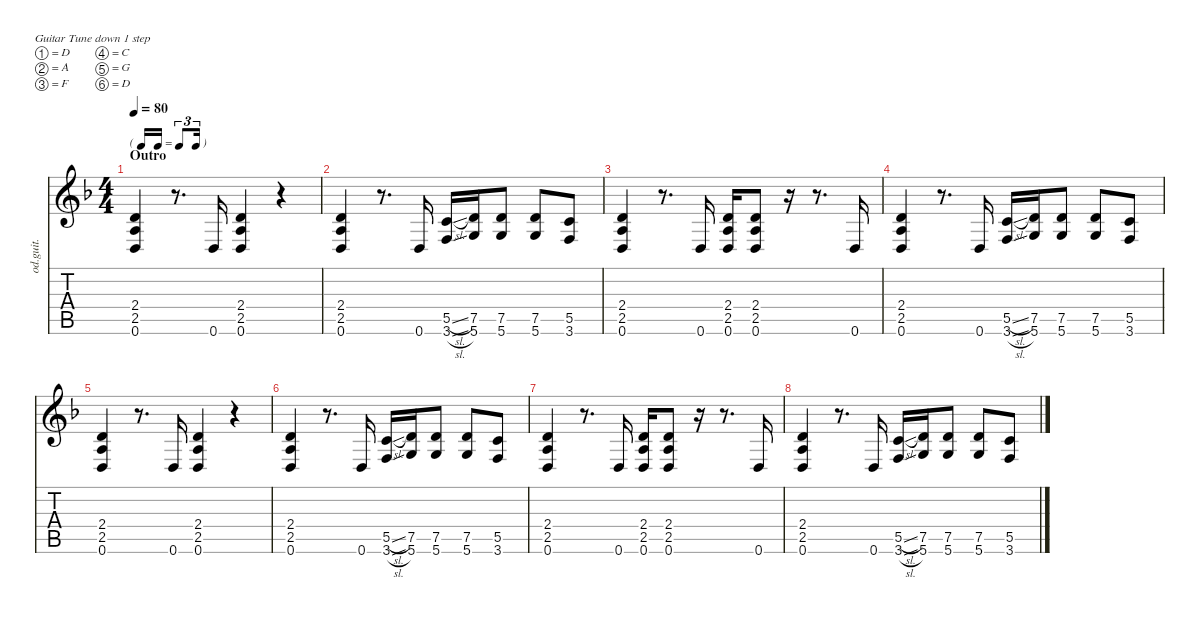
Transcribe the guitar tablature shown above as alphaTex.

\defaultSystemsLayout 4
\hideDynamics
\bracketExtendMode nobrackets
\otherSystemsTrackNameOrientation horizontal
\track ("Overdriven Guitar" "od.guit.") {instrument overdrivenguitar}
\staff {score tabs}
\tuning (D4 A3 F3 C3 G2 D2)
\ts (4 4)
\tf triplet16th
\section ("" "Outro")
\tempo 80
\clef g2
\ks dminor
(0.6{acc forcenatural} 2.5{acc forcenatural} 2.4{acc forcenatural}).4{dy mf beam Up} r.8{d beam Up} 0.6{acc forcenatural}.16{beam Up} (0.6{acc forcenatural} 2.5{acc forcenatural} 2.4{acc forcenatural}).4{beam Up} r.4{beam Up} |
(2.5{acc forcenatural} 0.6{acc forcenatural} 2.4{acc forcenatural}).4{beam Up} r.8{d beam Up} 0.6{acc forcenatural}.16{beam Up} (3.6{sl acc forcenatural} 5.5{sl acc forcenatural}).16{beam Up} (5.6{acc forcenatural} 7.5{acc forcenatural}).16{beam Up} (7.5{acc forcenatural} 5.6{acc forcenatural}).8{beam Up} (5.6{acc forcenatural} 7.5{acc forcenatural}).8{beam Up} (3.6{acc forcenatural} 5.5{acc forcenatural}).8{beam Up} |
(0.6{acc forcenatural} 2.5{acc forcenatural} 2.4{acc forcenatural}).4{beam Up} r.8{d beam Up} 0.6{acc forcenatural}.16{beam Up} (0.6{acc forcenatural} 2.5{acc forcenatural} 2.4{acc forcenatural}).16{beam Up} (0.6{acc forcenatural} 2.5{acc forcenatural} 2.4{acc forcenatural}).8{beam Up} r.16{beam Up} r.8{d beam Up} 0.6{acc forcenatural}.16{beam Up} |
(2.5{acc forcenatural} 0.6{acc forcenatural} 2.4{acc forcenatural}).4{beam Up} r.8{d beam Up} 0.6{acc forcenatural}.16{beam Up} (3.6{sl acc forcenatural} 5.5{sl acc forcenatural}).16{beam Up} (5.6{acc forcenatural} 7.5{acc forcenatural}).16{beam Up} (7.5{acc forcenatural} 5.6{acc forcenatural}).8{beam Up} (5.6{acc forcenatural} 7.5{acc forcenatural}).8{beam Up} (3.6{acc forcenatural} 5.5{acc forcenatural}).8{beam Up} |
(0.6{acc forcenatural} 2.5{acc forcenatural} 2.4{acc forcenatural}).4{beam Up} r.8{d beam Up} 0.6{acc forcenatural}.16{beam Up} (0.6{acc forcenatural} 2.5{acc forcenatural} 2.4{acc forcenatural}).4{beam Up} r.4{beam Up} |
(2.5{acc forcenatural} 0.6{acc forcenatural} 2.4{acc forcenatural}).4{beam Up} r.8{d beam Up} 0.6{acc forcenatural}.16{beam Up} (3.6{sl acc forcenatural} 5.5{sl acc forcenatural}).16{beam Up} (5.6{acc forcenatural} 7.5{acc forcenatural}).16{beam Up} (7.5{acc forcenatural} 5.6{acc forcenatural}).8{beam Up} (5.6{acc forcenatural} 7.5{acc forcenatural}).8{beam Up} (3.6{acc forcenatural} 5.5{acc forcenatural}).8{beam Up} |
(0.6{acc forcenatural} 2.5{acc forcenatural} 2.4{acc forcenatural}).4{beam Up} r.8{d beam Up} 0.6{acc forcenatural}.16{beam Up} (0.6{acc forcenatural} 2.5{acc forcenatural} 2.4{acc forcenatural}).16{beam Up} (0.6{acc forcenatural} 2.5{acc forcenatural} 2.4{acc forcenatural}).8{beam Up} r.16{beam Up} r.8{d beam Up} 0.6{acc forcenatural}.16{beam Up} |
(2.5{acc forcenatural} 0.6{acc forcenatural} 2.4{acc forcenatural}).4{beam Up} r.8{d beam Up} 0.6{acc forcenatural}.16{beam Up} (3.6{sl acc forcenatural} 5.5{sl acc forcenatural}).16{beam Up} (5.6{acc forcenatural} 7.5{acc forcenatural}).16{beam Up} (7.5{acc forcenatural} 5.6{acc forcenatural}).8{beam Up} (5.6{acc forcenatural} 7.5{acc forcenatural}).8{beam Up} (3.6{acc forcenatural} 5.5{acc forcenatural}).8{beam Up}
